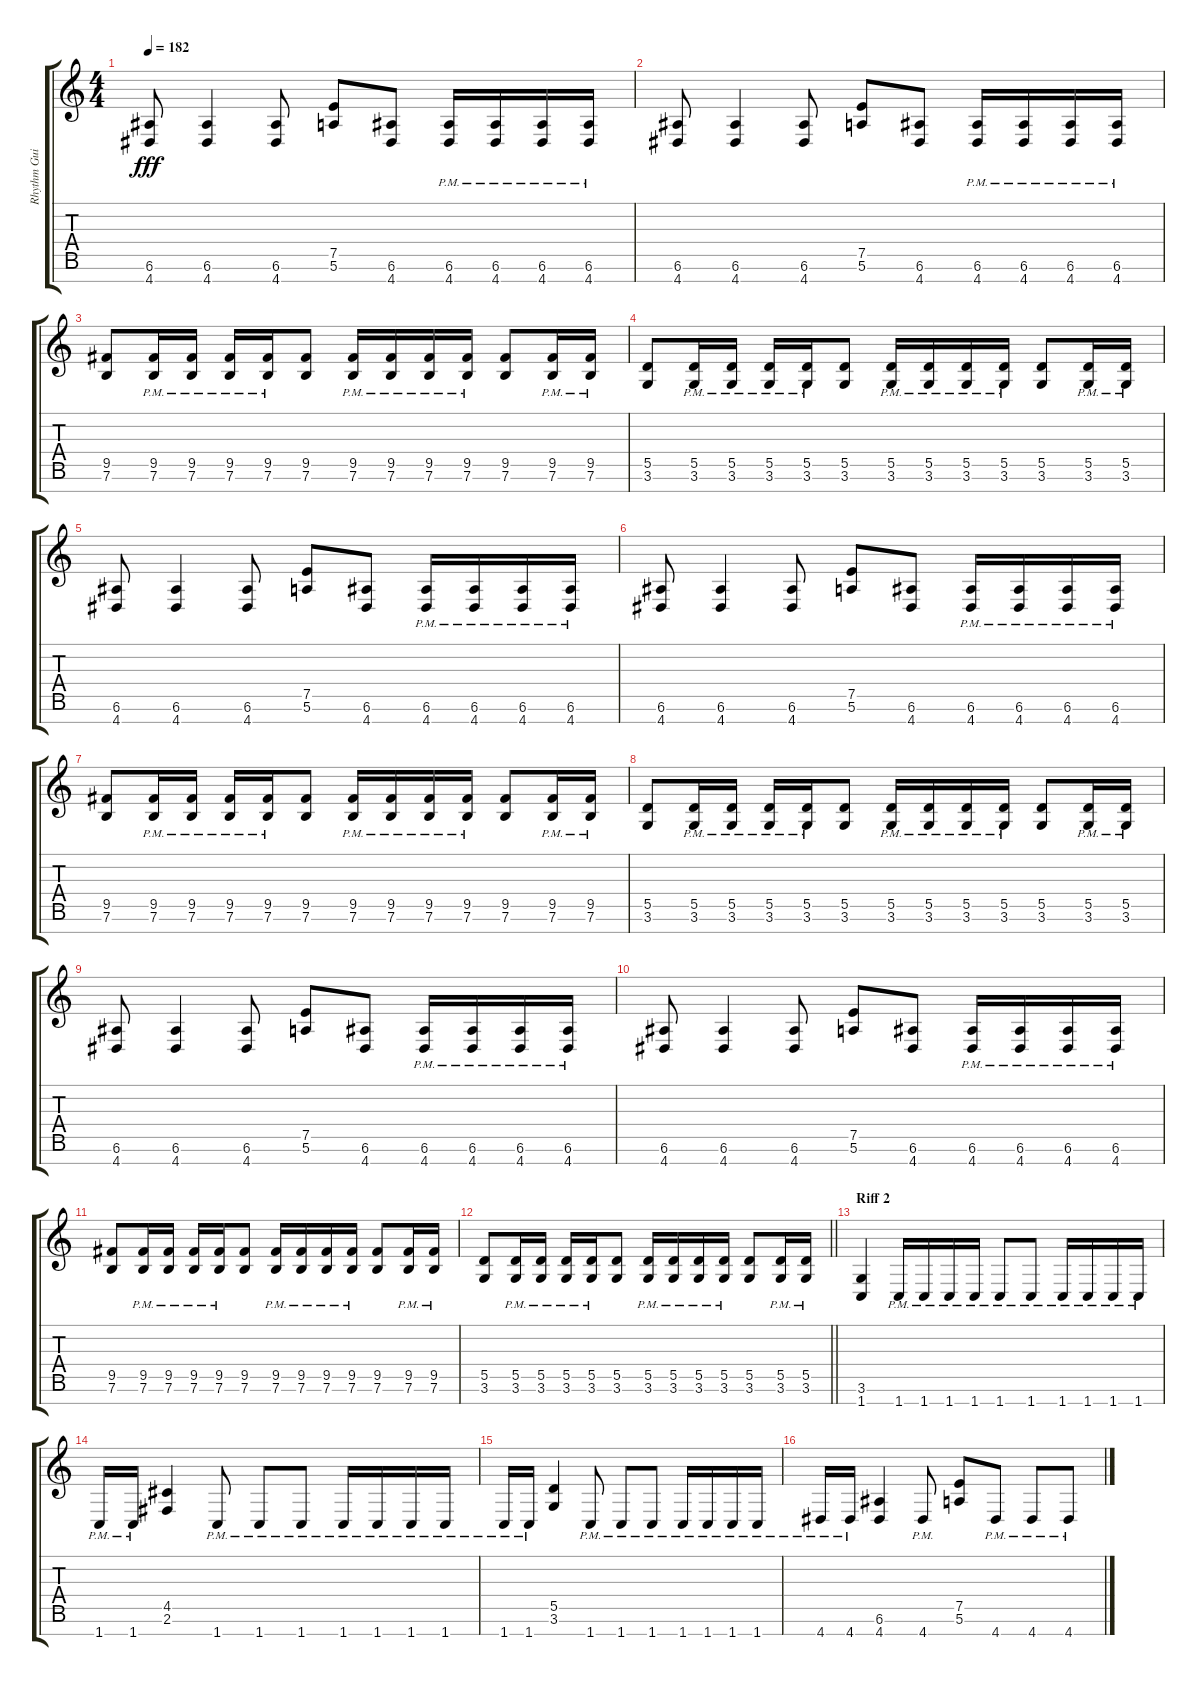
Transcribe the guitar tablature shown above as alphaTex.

\track ("Rhythm Guitar 2" "Rhythm Gui") {instrument overdrivenguitar}
\staff {score tabs}
\tuning (E4 B3 G3 D3 A2 E2 B1) {hide}
\ts (4 4)
\tempo 182
\clef g2
\ks c
(6.6 4.7).8{dy fff} (6.6 4.7).4 (6.6 4.7).8 (7.5 5.6).8 (6.6 4.7).8 (6.6{pm} 4.7{pm}).16 (6.6{pm} 4.7{pm}).16 (6.6{pm} 4.7{pm}).16 (6.6{pm} 4.7{pm}).16 |
(6.6 4.7).8 (6.6 4.7).4 (6.6 4.7).8 (7.5 5.6).8 (6.6 4.7).8 (6.6{pm} 4.7{pm}).16 (6.6{pm} 4.7{pm}).16 (6.6{pm} 4.7{pm}).16 (6.6{pm} 4.7{pm}).16 |
(9.5 7.6).8 (9.5{pm} 7.6{pm}).16 (9.5{pm} 7.6{pm}).16 (9.5{pm} 7.6{pm}).16 (9.5{pm} 7.6{pm}).16 (9.5 7.6).8 (9.5{pm} 7.6{pm}).16 (9.5{pm} 7.6{pm}).16 (9.5{pm} 7.6{pm}).16 (9.5{pm} 7.6{pm}).16 (9.5 7.6).8 (9.5{pm} 7.6{pm}).16 (9.5{pm} 7.6{pm}).16 |
(5.5 3.6).8 (5.5{pm} 3.6{pm}).16 (5.5{pm} 3.6{pm}).16 (5.5{pm} 3.6{pm}).16 (5.5{pm} 3.6{pm}).16 (5.5 3.6).8 (5.5{pm} 3.6{pm}).16 (5.5{pm} 3.6{pm}).16 (5.5{pm} 3.6{pm}).16 (5.5{pm} 3.6{pm}).16 (5.5 3.6).8 (5.5{pm} 3.6{pm}).16 (5.5{pm} 3.6{pm}).16 |
(6.6 4.7).8 (6.6 4.7).4 (6.6 4.7).8 (7.5 5.6).8 (6.6 4.7).8 (6.6{pm} 4.7{pm}).16 (6.6{pm} 4.7{pm}).16 (6.6{pm} 4.7{pm}).16 (6.6{pm} 4.7{pm}).16 |
(6.6 4.7).8 (6.6 4.7).4 (6.6 4.7).8 (7.5 5.6).8 (6.6 4.7).8 (6.6{pm} 4.7{pm}).16 (6.6{pm} 4.7{pm}).16 (6.6{pm} 4.7{pm}).16 (6.6{pm} 4.7{pm}).16 |
(9.5 7.6).8 (9.5{pm} 7.6{pm}).16 (9.5{pm} 7.6{pm}).16 (9.5{pm} 7.6{pm}).16 (9.5{pm} 7.6{pm}).16 (9.5 7.6).8 (9.5{pm} 7.6{pm}).16 (9.5{pm} 7.6{pm}).16 (9.5{pm} 7.6{pm}).16 (9.5{pm} 7.6{pm}).16 (9.5 7.6).8 (9.5{pm} 7.6{pm}).16 (9.5{pm} 7.6{pm}).16 |
(5.5 3.6).8 (5.5{pm} 3.6{pm}).16 (5.5{pm} 3.6{pm}).16 (5.5{pm} 3.6{pm}).16 (5.5{pm} 3.6{pm}).16 (5.5 3.6).8 (5.5{pm} 3.6{pm}).16 (5.5{pm} 3.6{pm}).16 (5.5{pm} 3.6{pm}).16 (5.5{pm} 3.6{pm}).16 (5.5 3.6).8 (5.5{pm} 3.6{pm}).16 (5.5{pm} 3.6{pm}).16 |
(6.6 4.7).8 (6.6 4.7).4 (6.6 4.7).8 (7.5 5.6).8 (6.6 4.7).8 (6.6{pm} 4.7{pm}).16 (6.6{pm} 4.7{pm}).16 (6.6{pm} 4.7{pm}).16 (6.6{pm} 4.7{pm}).16 |
(6.6 4.7).8 (6.6 4.7).4 (6.6 4.7).8 (7.5 5.6).8 (6.6 4.7).8 (6.6{pm} 4.7{pm}).16 (6.6{pm} 4.7{pm}).16 (6.6{pm} 4.7{pm}).16 (6.6{pm} 4.7{pm}).16 |
(9.5 7.6).8 (9.5{pm} 7.6{pm}).16 (9.5{pm} 7.6{pm}).16 (9.5{pm} 7.6{pm}).16 (9.5{pm} 7.6{pm}).16 (9.5 7.6).8 (9.5{pm} 7.6{pm}).16 (9.5{pm} 7.6{pm}).16 (9.5{pm} 7.6{pm}).16 (9.5{pm} 7.6{pm}).16 (9.5 7.6).8 (9.5{pm} 7.6{pm}).16 (9.5{pm} 7.6{pm}).16 |
\barLineRight lightlight
(5.5 3.6).8 (5.5{pm} 3.6{pm}).16 (5.5{pm} 3.6{pm}).16 (5.5{pm} 3.6{pm}).16 (5.5{pm} 3.6{pm}).16 (5.5 3.6).8 (5.5{pm} 3.6{pm}).16 (5.5{pm} 3.6{pm}).16 (5.5{pm} 3.6{pm}).16 (5.5{pm} 3.6{pm}).16 (5.5 3.6).8 (5.5{pm} 3.6{pm}).16 (5.5{pm} 3.6{pm}).16 |
\section ("" "Riff 2")
(3.6 1.7).4 1.7{pm}.16 1.7{pm}.16 1.7{pm}.16 1.7{pm}.16 1.7{pm}.8 1.7{pm}.8 1.7{pm}.16 1.7{pm}.16 1.7{pm}.16 1.7{pm}.16 |
1.7{pm}.16 1.7{pm}.16 (4.5 2.6).4 1.7{pm}.8 1.7{pm}.8 1.7{pm}.8 1.7{pm}.16 1.7{pm}.16 1.7{pm}.16 1.7{pm}.16 |
1.7{pm}.16 1.7{pm}.16 (5.5 3.6).4 1.7{pm}.8 1.7{pm}.8 1.7{pm}.8 1.7{pm}.16 1.7{pm}.16 1.7{pm}.16 1.7{pm}.16 |
4.7{pm}.16 4.7{pm}.16 (6.6 4.7).4 4.7{pm}.8 (7.5 5.6).8 4.7{pm}.8 4.7{pm}.8 4.7{pm}.8
